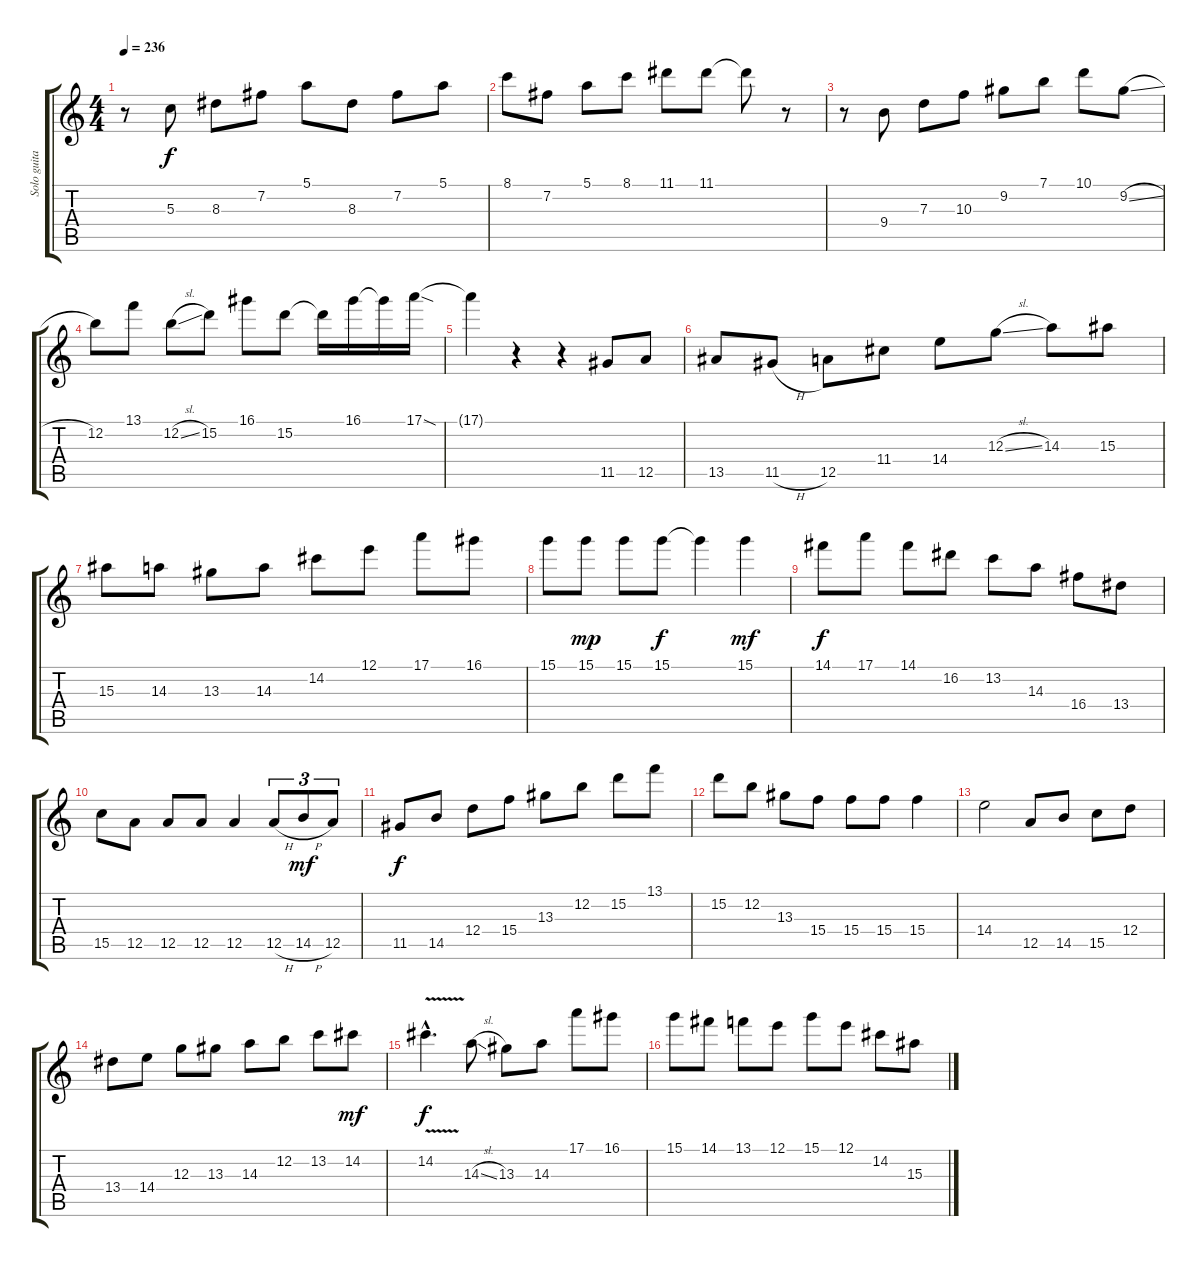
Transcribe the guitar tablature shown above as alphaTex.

\track ("Solo guitar" "Solo guita") {instrument acousticguitarsteel}
\staff {score tabs}
\tuning (E4 B3 G3 D3 A2 E2) {hide}
\ts (4 4)
\tempo 236
\clef g2
\ks c
r.8{dy f} 5.3.8 8.3.8 7.2.8 5.1.8 8.3.8 7.2.8 5.1.8 |
8.1.8 7.2.8 5.1.8 8.1.8 11.1.8 11.1.8 11.1{t}.8 r.8 |
r.8 9.4.8 7.3.8 10.3.8 9.2.8 7.1.8 10.1.8 9.2{sl}.8 |
12.2.8 13.1.8 12.2{sl}.8 15.2.8 16.1.8 15.2.8 15.2{t}.16 16.1.16 16.1{t}.16 17.1{sod}.16 |
17.1{t}.4 r.4 r.4 11.5.8 12.5.8 |
13.5.8 11.5{h}.8 12.5.8 11.4.8 14.4.8 12.3{sl}.8 14.3.8 15.3.8 |
15.3.8 14.3.8 13.3.8 14.3.8 14.2.8 12.1.8 17.1.8 16.1.8 |
15.1.8 15.1.8{dy mp} 15.1.8 15.1.8{dy f} 15.1{t}.4 15.1.4{dy mf} |
14.1.8{dy f} 17.1.8 14.1.8 16.2.8 13.2.8 14.3.8 16.4.8 13.4.8 |
15.5.8 12.5.8 12.5.8 12.5.8 12.5.4 12.5{h}.8{tu (3 2)} 14.5{h}.8{tu (3 2) dy mf} 12.5.8{tu (3 2)} |
11.5.8{dy f} 14.5.8 12.4.8 15.4.8 13.3.8 12.2.8 15.2.8 13.1.8 |
15.2.8 12.2.8 13.3.8 15.4.8 15.4.8 15.4.8 15.4.4 |
14.4.2 12.5.8 14.5.8 15.5.8 12.4.8 |
13.4.8 14.4.8 12.3.8 13.3.8 14.3.8 12.2.8 13.2.8 14.2.8{dy mf} |
14.2{v hac}.4{d dy f} 14.3{sl}.8 13.3.8 14.3.8 17.1.8 16.1.8 |
15.1.8 14.1.8 13.1.8 12.1.8 15.1.8 12.1.8 14.2.8 15.3.8
